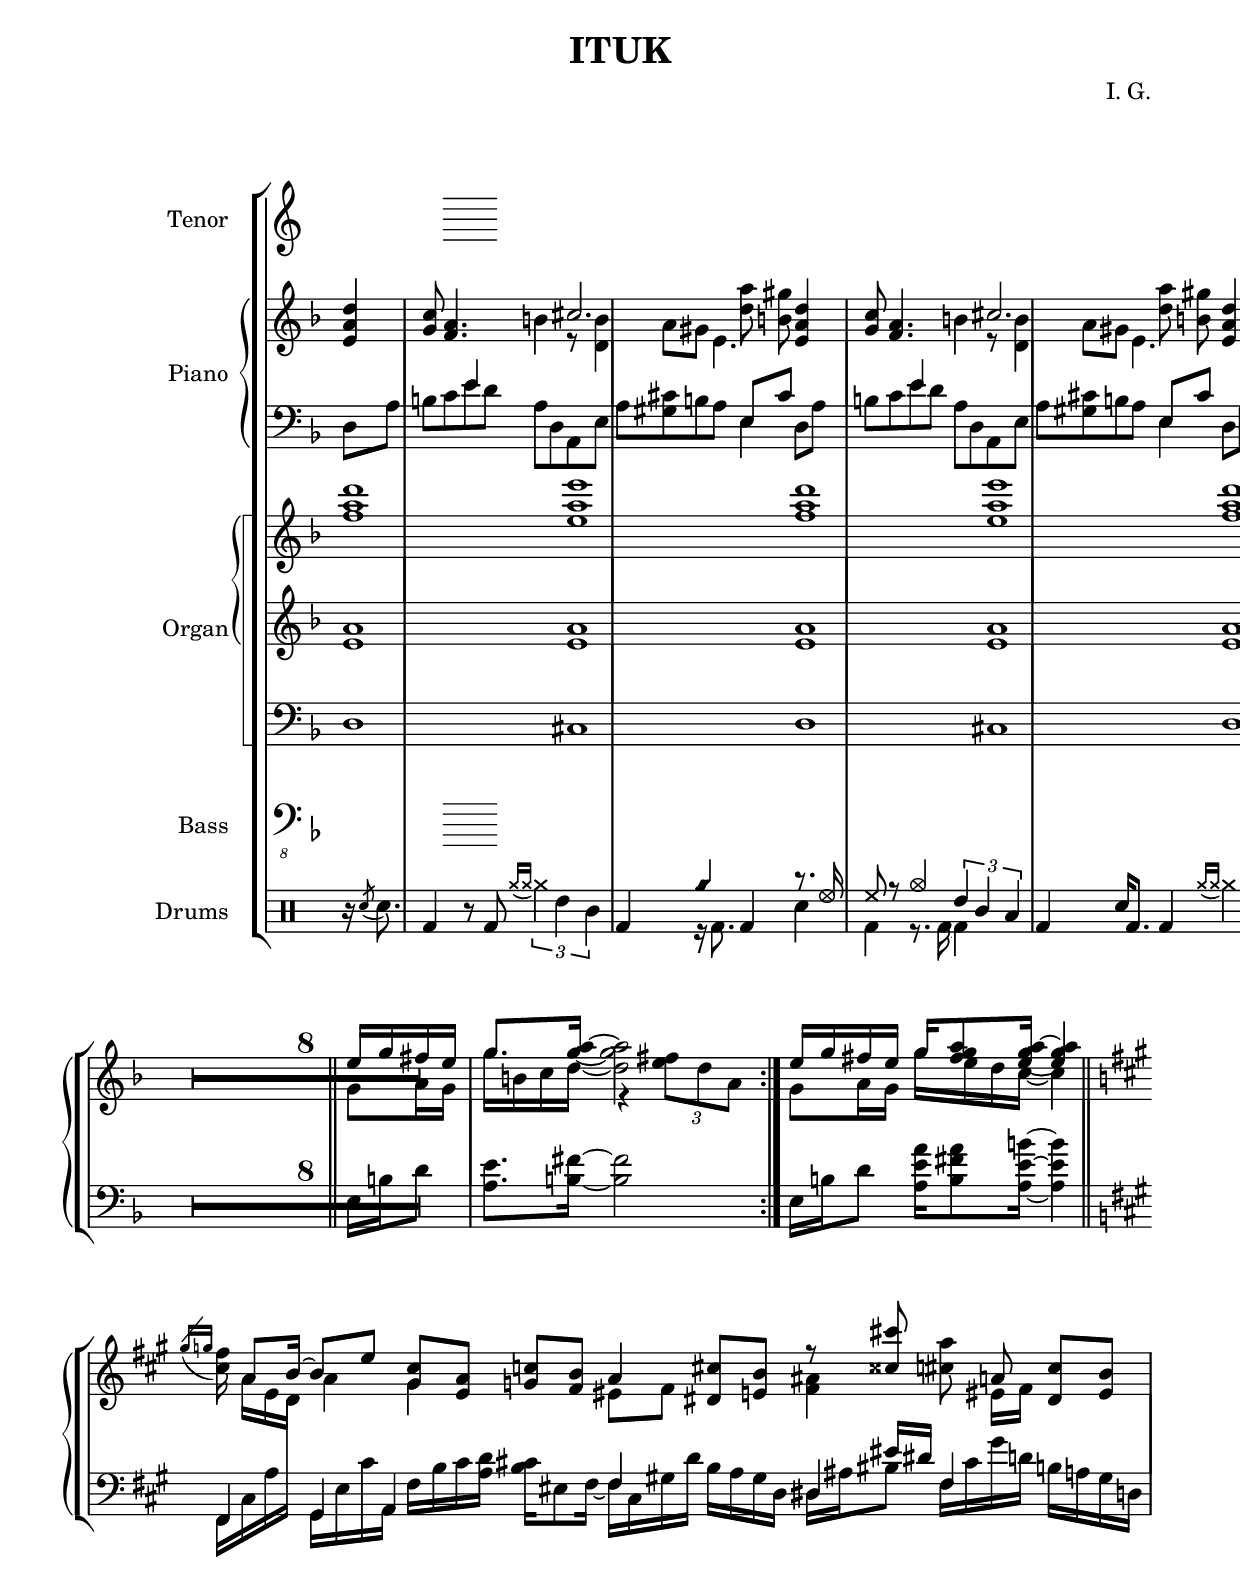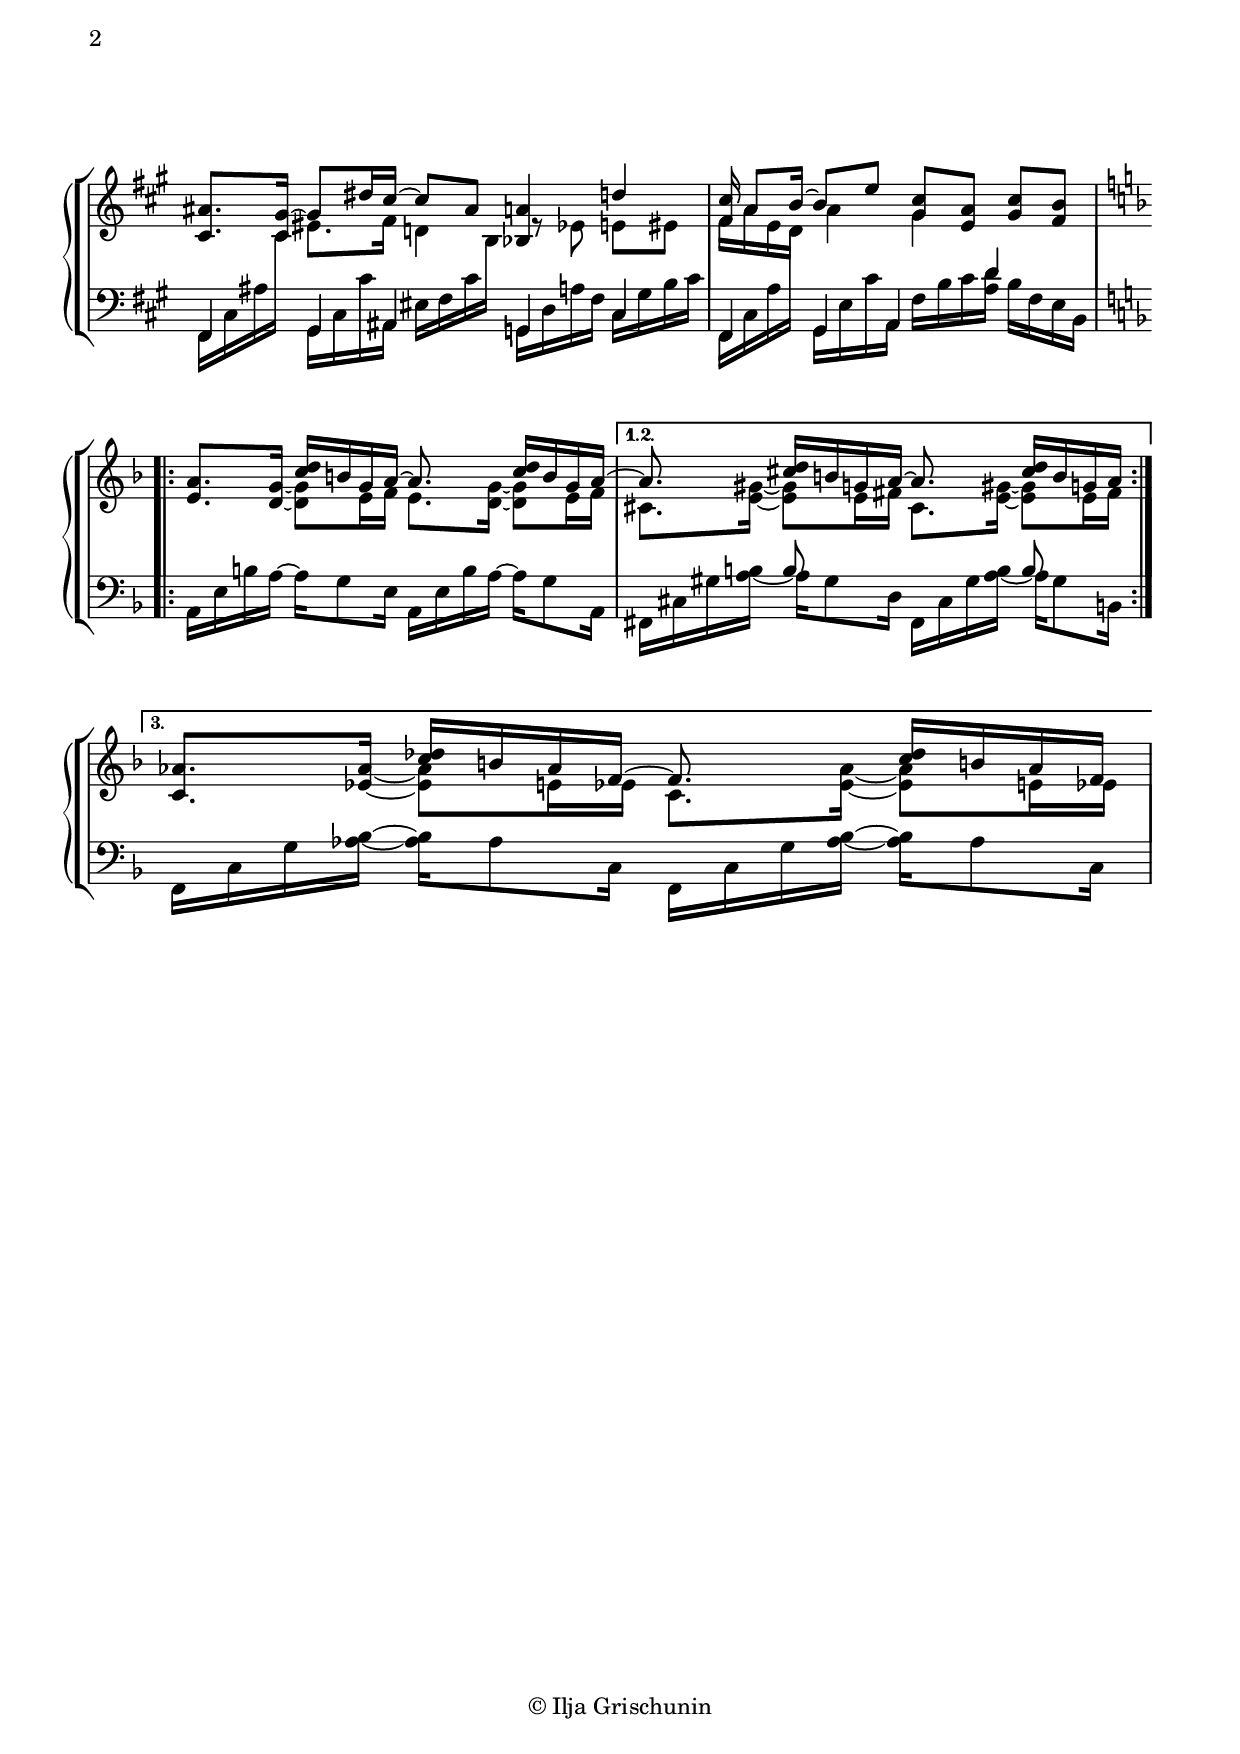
\version "2.19.15"

\language "deutsch"

\header {
  title = "ITUK"
  composer = "I. G."
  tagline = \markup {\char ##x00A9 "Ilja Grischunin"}
}

%#(set-global-staff-size 16)
\paper {
  indent = 3.0\cm  % space for instrumentName
  %short-indent = 1.5\cm  % space for shortInstrumentName
  top-system-spacing.basic-distance = #25
  top-markup-spacing.basic-distance = #8
  markup-system-spacing.basic-distance = #26
  system-system-spacing.basic-distance = #20
  last-bottom-spacing.basic-distance = #25
  left-margin = 15
  right-margin = 15
  %two-sided = ##t
  %inner-margin = 20
  %outer-margin = 15
}

\layout {
  \context {
    \Score
    \remove "Bar_number_engraver"
  }
  \override Staff.TimeSignature.stencil = ##f
  \override Staff.InstrumentName.self-alignment-X = #RIGHT
  \override PianoStaff.InstrumentName.self-alignment-X = #RIGHT
  \override StaffGroup.InstrumentName.self-alignment-X = #RIGHT
}

\version "2.19.15"

\language "deutsch"


tenorSax = \relative {

}

\version "2.19.15"

\language "deutsch"

%%%%%%%%% SCRIPTS %%%%%%%%%
slash =
#(define-music-function (parser location ang stem-fraction protrusion)
   (number? number? number?)
   (remove-grace-property 'Voice 'Stem 'direction) ; necessary?
   #{
     \once \override Stem #'stencil =
     #(lambda (grob)
        (let* ((X-parent (ly:grob-parent grob X))
               (is-rest? (ly:grob? (ly:grob-object X-parent 'rest))))
          (if is-rest?
              empty-stencil
              (let* ((ang (degrees->radians ang))
                     ; We need the beam and its slope so that slash will
                     ; extend uniformly past the stem and the beam
                     (beam (ly:grob-object grob 'beam))
                     (beam-X-pos (ly:grob-property beam 'X-positions))
                     (beam-Y-pos (ly:grob-property beam 'positions))
                     (beam-slope (/ (- (cdr beam-Y-pos) (car beam-Y-pos))
                                   (- (cdr beam-X-pos) (car beam-X-pos))))
                     (beam-angle (atan beam-slope))
                     (stem-Y-ext (ly:grob-extent grob grob Y))
                     ; Stem.length is expressed in half staff-spaces
                     (stem-length (/ (ly:grob-property grob 'length) 2.0))
                     (dir (ly:grob-property grob 'direction))
                     ; if stem points up. car represents segment of stem
                     ; closest to notehead; if down, cdr does
                     (stem-ref (if (= dir 1) (car stem-Y-ext) (cdr stem-Y-ext)))
                     (stem-segment (* stem-length stem-fraction))
                     ; Where does slash cross the stem?
                     (slash-stem-Y (+ stem-ref (* dir stem-segment)))
                     ; These are values for the portion of the slash that
                     ; intersects the beamed group.
                     (dx (/ (- stem-length stem-segment)
                           (- (tan ang) (* dir beam-slope))))
                     (dy (* (tan ang) dx))
                     ; Now, we add in the wings
                     (protrusion-dx (* (cos ang) protrusion))
                     (protrusion-dy (* (sin ang) protrusion))
                     (x1 (- protrusion-dx))
                     (y1 (- slash-stem-Y (* dir protrusion-dy)))
                     (x2 (+ dx protrusion-dx))
                     (y2 (+ slash-stem-Y
                           (* dir (+ dy protrusion-dy))))
                     (th (ly:staff-symbol-line-thickness grob))
                     (stil (ly:stem::print grob)))

                (ly:stencil-add
                 stil
                 (make-line-stencil th x1 y1 x2 y2))))))
   #})

slashI = {
  \slash 50 0.6 1.0
}

slashII = {
  \slash 45 0.5 0.8
}

top = \change Staff = "RH"
bot = \change Staff = "LH"

%%%%%%%%%%%%%%%%%%%%%%%% RH %%%%%%%%%%%%%%%%%%%%%%%%%
rightPianoP = \relative {
  \key d \minor
  \override MultiMeasureRest.expand-limit = #2
  \set Score.skipBars = ##t
  \repeat unfold 3{
    <e' a d>4<g c>8 <f a>4. h4
    <<
      {
        cis2.
        \stemDown
        <d a'>8 <h gis'>
      }
      \\
      {
        r8 <d, h'>4 a'8 gis e4.
      }
    >>
  }
  <e a d>4<g c>8 <f a>4. h4
  <<
    {
      cis2
    }
    \\
    {
      r8 <d, h'>4 <e a>8
    }
  >>
  \stemUp
  <gis cis>8 <h e> <e a>4
  \stemNeutral

  \bar "||"
  \break
  R1*7
  \bar "||"
  \mergeDifferentlyDottedOn
  <<
    {
      e16 g fis e g8. <g_~ a~>16
      \stemDown
      q2
      \stemNeutral
    }
    \\
    {
      g,8 a16 g g' h, c d~ d2
    }
    \\
    {
      \voiceTwo
      s2
      \once \override Rest.extra-offset = #'(.5 . 3)
      r4 \tuplet 3/2 {<e fis>8 d a}
    }
  >>
  \bar ":|."
  \time 3/4
  <<
    {
      e'16 g fis e g <fis g a>8 <e_~ g a~>16 q4
    }
    \\
    {
      g,8 a16 g g' e d c~ c4
    }
  >>
  \bar "||"
  \break
  \time 9/4
  \key a \major
  \acciaccatura {\slashI gis'16 g} <cis, fis>\noBeam
  <<
    {
      a8 h16~ h8[ e] <gis, cis> <e a>
    }
    \\
    {
      a16 e d a'4 gis
    }
  >>
  <g c>8 <fis h>
  <<
    {
      a4
    }
    \\
    {
      eis8[ fis]
    }
  >>
  <dis cis'>8 <e h'>
  <<
    {
      r8 <cisis' cis'!> s a
    }
    \\
    {
      <fis ais>4 <cis' a'>8\noBeam eis,16[ fis]
    }
  >>
  <dis cis'>8 <eis h'>
  \time 5/4
  <<
    {
      <cis ais'>8. <cis gis'~>16 gis'8 dis'16 cis~ cis8 ais
      <b, a'>4 d'
    }
    \\
    {
      s4 eis,8. fis16 d!4
      \once \override Rest.extra-offset = #'(1.5 . 4)
      r8 es e eis
    }
  >>
  \time 4/4
  <<
    {
      <fis cis'>16\noBeam a8 h16~ h8[ e] <gis, cis>[ <e a>]
    }
    \\
    {
      fis16 a e d a'4 gis
    }
  >>
  <gis cis>8 <fis h>
  \key d \minor
  %\bar ".|:"
  \repeat volta 3 {
    <<
      {
        s4
        <c' d>16 h g a~ a8. s16
        <c d>16 h g a~
      }
      \\
      {
        \stemUp
        <e a>8. <d g>16~
        \stemDown
        q8 e16 f e8. <d g>16~
        q8 e16 f
      }
    >>
  }
  \alternative {
    {
      <<
        {
          a8. s16
          <cis d>16 h g a~ a8. s16
          <cis d>16 h g a
        }
        \\
        {
          cis,8. <e gis>16~ q8 e16 fis
          cis8. <e gis>16~ q8 e16 fis
        }
      >>
    }
    {
      <<
        {
          s4
          <c' des>16 h! as f~ f8. s16
          <c' des>16 h! as f
        }
        \\
        {
          \stemUp
          <c as'>8. <es as>16~
          \stemDown
          q8 e16 es c8. <es as>16~
          q8 e16 es
        }
      >>
    }
  }
}

%%%%%%%%%%%%%%%%%%%%%%%% LH %%%%%%%%%%%%%%%%%%%%%%%%%
leftPianoP = \relative {
  \key d \minor
  \override MultiMeasureRest.expand-limit = #2
  \set Score.skipBars = ##t
  \clef "bass"
  \repeat unfold 3 {
    <<
      {
        s2 e'4 s
      }
      \\
      {
        d,8 a' h c e d a d,
      }
    >>
    <<
      {
        s2. e8 cis'
      }
      \\
      {
        a, e' a <gis cis> h a e4
      }
    >>
  }
  <<
    {
      s2 e'4 s
    }
    \\
    {
      d,8 a' h c e d a d,
    }
  >>
  a8 e' a <gis cis>
  \set Score.repeatCommands = #'((volta #f))
  \stemDown
  \top <h e> <e a> <gis cis>4 \bot
  \stemNeutral


  \bar "||"
  \break
  R1*7
  \bar "||"
  e,16 h' d8 <a e'>8. <h fis'>16~ q2
  \bar ":|."
  \time 3/4
  e,16 h' d8 <a e' a>16 <h fis' a>8 <a e' h'>16~ q4
  \bar "||"
  \break
  \time 9/4
  \key a \major
  \set Timing.beamExceptions = #'()
  \set Timing.baseMoment = #(ly:make-moment 1/4)
  \set Timing.beatStructure = #'(1 1 1 1 1 1 1 1 1)
  \grace {s8}
  <<
    {
      fis,4
      \once \override Flag.stencil = ##f
      gis8 s16 a4 s16 s4 fis' s
    }
    \\
    {
      fis,16 cis' a' \top d \bot gis,, e' cis' a, fis' h cis <a d>
      <h cis!> eis,8 fis16~ fis cis gis'! d' h a gis d
    }
  >>
  <<
    {
      dis4
    }
    \\
    {
      dis16 ais' his8
    }
    \\
    {
      s8 eis16 dis
    }
  >>
  <<
    {
      fis,4
    }
    \\
    {
      fis16 cis' gis' d
    }
  >>
  h16 a gis d
  <<
    {
      fis,4
      \once \override Flag.stencil = ##f
      gis8 s16 ais4 s16 g4 cis

    }
    \\
    {
      fis,16 cis' ais' \top cis \bot gis, cis cis' ais,
      eis' fis cis' \top h \bot g, d' a' fis cis gis' h cis
    }
  >>
  \time 4/4
  <<
    {
      fis,,4
      \once \override Flag.stencil = ##f
      gis8 s16 a4 d' s16
    }
    \\
    {
      fis,,16 cis' a' \top d \bot gis,, e' cis' a,
      fis' h cis <a d> h16 fis e h
    }
  >>
  \key d \minor
  %\bar ".|:"
  \repeat volta 3 {
    a16 e' h' a~ a g8 e16
    a,16 e' h' a~ a g8 a,16
  }
  \alternative {
    {
      <<
        {
          \repeat unfold 2 {s4 h'8 s}
        }
        \\
        {
          fis,16 cis' gis' <a h>~ a gis8 d16
          fis,16 cis' gis' <a h>~ a gis8 h,16
        }
      >>
    }
    {
      f16 c' g' <as b>~ q as8 c,16
      \set Score.repeatCommands = #'((volta #f))
      f,16 c' g' <as b>~ q as8 c,16
    }
  }
  %\bar ":|."
}

\version "2.19.15"

\language "deutsch"


rightOrgan = \relative {
  \key d \minor
  \repeat volta 4 {<f'' a d>1}
  \alternative {
    {<e a e'>1}
    {<e a e'>1}
  }
}
rightOrganP = \relative {
  \key d \minor
  \repeat unfold 4 {<f'' a d>1 <e a e'>}
}


leftOrgan = \relative {
  \key d \minor
  \repeat volta 4 {<e' a>1}
  \alternative {
    {<e a>1}
    {<e a>1}
  }
}
leftOrganP = \relative {
  \key d \minor
  \repeat unfold 4 {<e' a>1 <e a>}
}

fusOrgan = \relative {
  \key d \minor
  \clef "bass"
  \repeat volta 4 {d1}
  \alternative {
    {cis1}
    {cis1}
  }
}
fusOrganP = \relative {
  \key d \minor
  \clef "bass"
  \repeat unfold 4 {d1 cis}
}

\version "2.19.15"

\language "deutsch"


bass = \relative {
  \clef "bass_8"
  \key d \minor

}

\version "2.19.15"

\language "deutsch"


drum = \drummode {
  \set Score.barNumberVisibility = #all-bar-numbers-visible
  \override MultiMeasureRest.expand-limit = #2
  \set Score.skipBars = ##t
  \partial 4
  r16
  \acciaccatura sn8 sn8.
  bd4 r8 bd
  \acciaccatura {cymr16 cymr}
  \tuplet 3/2 {cymr4 tommh tomml}
  bd4
  <<
    {
      cyms4
    }
    \\
    {
      r16 bd8.
    }
  >>
  bd4
  <<
    {
      r8. hhho16 hh8 r cymc4
      \tuplet 3/2 {tommh4 tomml toml}
    }
    \\
    {
      sn4 bd r8. bd16~ bd4 s
    }
  >>
  bd4 sn16 bd8. bd4 \acciaccatura {cymr16 cymr} cymr4
}


tenorSaxPart = \new Staff \with {
  instrumentName = "Tenor"
} \tenorSax

pianoPart = \new PianoStaff \with {
  instrumentName = "Piano"
} <<
  \new Staff = "RH" \with {
  } \rightPianoP
  \new Staff = "LH" \with {
  } \leftPianoP
>>

organPart = \new StaffGroup \with {
  systemStartDelimiter = #'SystemStartSquare
  instrumentName = "Organ"
} <<
\new PianoStaff 
<<
  \new Staff = "RH" \with {
  } \rightOrganP
  \new Staff = "LH" \with {
  } \leftOrganP
>>
\new Staff = "PF" \with {
  } \fusOrganP
>>

bassPart = \new Staff \with {
  instrumentName = "Bass"
} \bass

drumsPart = \new DrumStaff \with {
  instrumentName = "Drums"
} \drum

\score {
  \new StaffGroup
  <<
    \tenorSaxPart
    \pianoPart
    \organPart
    \bassPart
    \drumsPart
  >>
}
